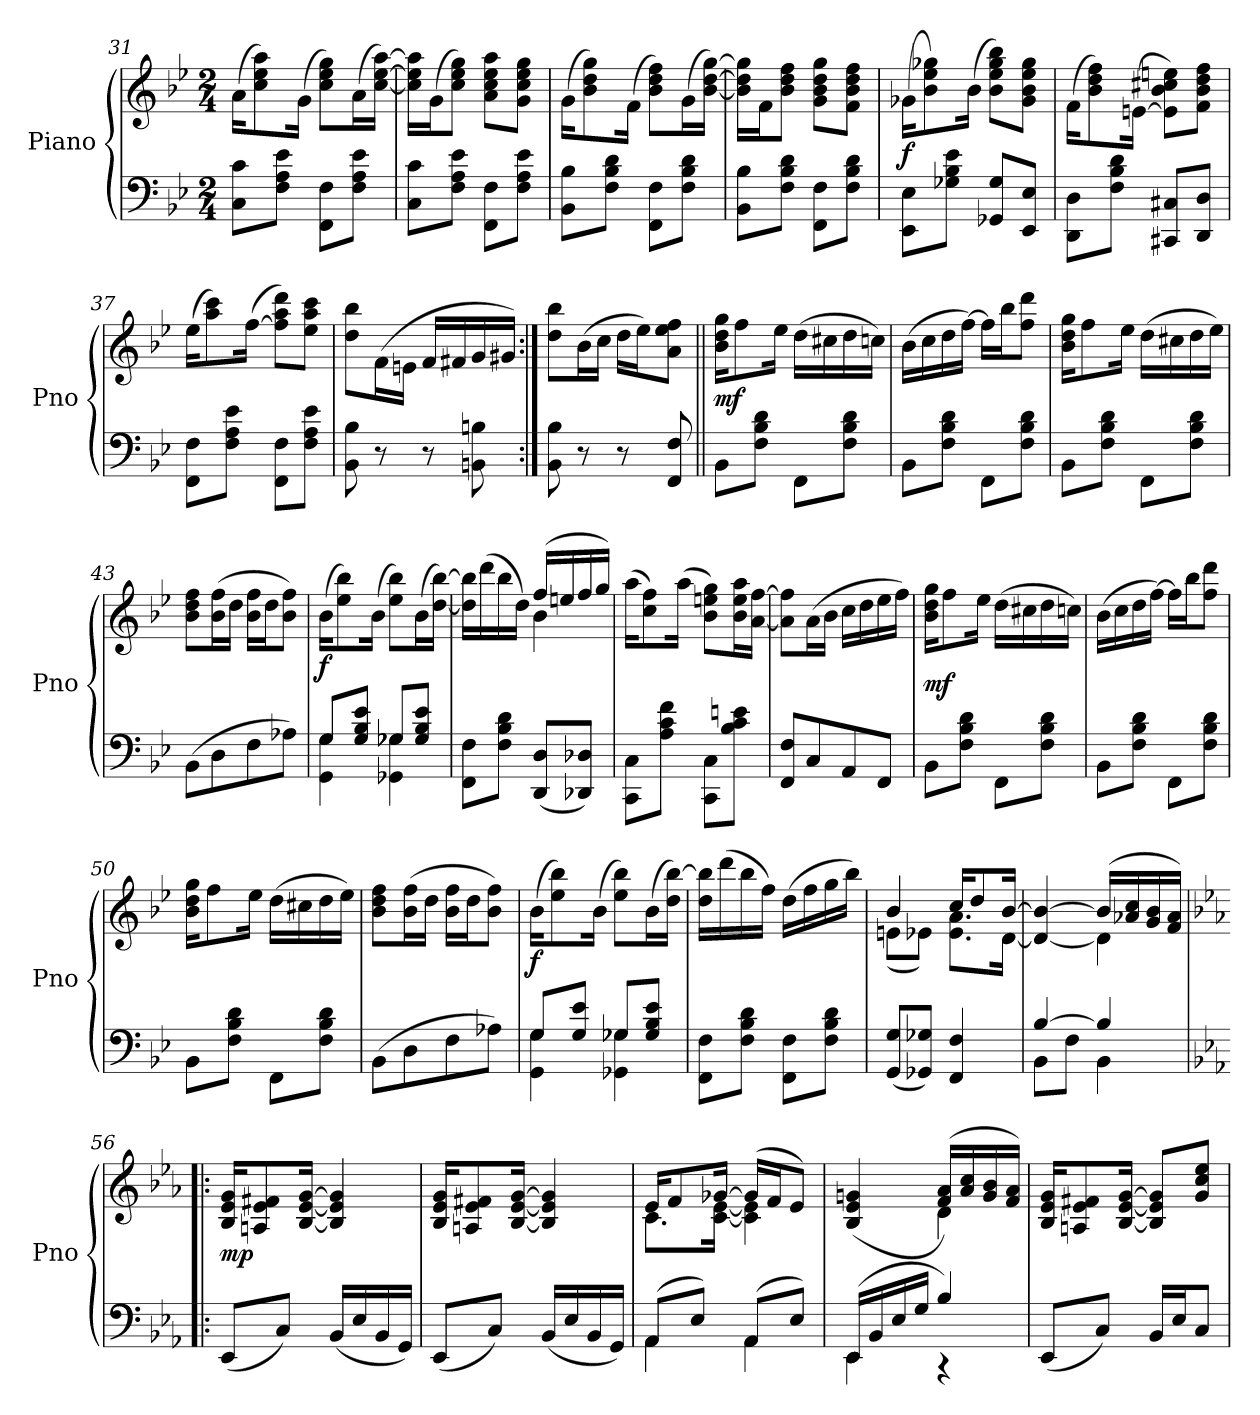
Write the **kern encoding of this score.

**kern	**kern	**dynam
*part1	*part1	*part1
*staff2	*staff1	*staff1/2
*I"Piano	*	*
*I'Pno	*	*
*clefF4	*clefG2	*
*k[b-e-]	*k[b-e-]	*
*B-:	*B-:	*
*M2/4	*M2/4	*
=31	=31	=31
8C 8cL	(16aKL	.
.	8cc 8ee- 8aa)	.
8F 8A 8e-J	.	.
.	(16gJk	.
8FF 8FL	8cc 8ee- 8ggL)	.
8F 8A 8e-J	(16aL	.
.	[16cc [16ee- [16aaJJ)	.
=32	=32	=32
8C 8cL	16cc] 16ee-] 16aa]LL	.
.	(16gJ	.
8F 8A 8e-J	8cc 8ee- 8ggJ)	.
8FF 8FL	8a 8cc 8ee- 8aaL	.
8F 8A 8e-J	8g 8cc 8ee- 8ggJ	.
=33	=33	=33
8BB- 8B-L	(16gKL	.
.	8b- 8dd 8gg)	.
8F 8B- 8dJ	.	.
.	(16fJk	.
8FF 8FL	8b- 8dd 8ffL)	.
8F 8B- 8dJ	(16gL	.
.	[16b- [16dd [16ggJJ)	.
=34	=34	=34
8BB- 8B-L	16b-] 16dd] 16gg]LL	.
.	16fJ	.
8F 8B- 8dJ	8b- 8dd 8ffJ	.
8FF 8FL	8g 8b- 8dd 8ggL	.
8F 8B- 8dJ	8f 8b- 8dd 8ffJ	.
=35	=35	=35
8EE- 8E-L	(16g-XKL	f
.	8b- 8ee- 8gg-X)	.
8G-X 8B- 8e-J	.	.
.	(16b-Jk	.
8GG-X 8G-L	8b- 8ee- 8gg- 8bb-L)	.
8EE- 8E-J	8g- 8b- 8ee- 8gg-J	.
=36	=36	=36
8DD 8DL	(16fKL	.
.	8b- 8dd 8ff)	.
8F 8B- 8dJ	.	.
.	([16enJk	.
8CC#X 8C#XL	8e] 8b- 8cc#X 8eenL)	.
8DD 8DJ	8f 8b- 8dd 8ffJ	.
=37	=37	=37
8FF 8FL	(16ee-KL	.
.	8aa 8ccc)	.
8F 8A 8e-J	.	.
.	([16ffJk	.
8FF 8FL	8ff] 8aa 8dddL)	.
8F 8A 8e-J	8ee- 8aa 8cccJ	.
=38	=38	=38
8BB- 8B-	8dd 8bb-L	.
8r	(16fL	.
.	16enJJ	.
8r	16fLL	.
.	16f#X	.
8BBn 8Bn	16g	.
.	16g#XJJ)	.
=39:|!	=39:|!	=39:|!
8BB- 8B-	8dd 8bb-L	.
8r	(16b-L	.
.	16ccJJ	.
8r	16ddLL	.
.	16ee-J)	.
8FF 8F	8a 8ee- 8ffJ	.
=40||	=40||	=40||
8BB-L	16b- 16dd 16ggKL	mf
.	8ff	.
8F 8B- 8dJ	.	.
.	16ee-Jk	.
8FFL	(16ddLL	.
.	16cc#X	.
8F 8B- 8dJ	16dd	.
.	16ccnJJ)	.
=41	=41	=41
8BB-L	(16b-LL	.
.	16cc	.
8F 8B- 8dJ	16dd	.
.	[16ffJJ)	.
8FFL	16ffLL]	.
.	16bb-J	.
8F 8B- 8dJ	8ff 8dddJ	.
=42	=42	=42
8BB-L	16b- 16dd 16ggKL	.
.	8ff	.
8F 8B- 8dJ	.	.
.	16ee-Jk	.
8FFL	(16ddLL	.
.	16cc#X	.
8F 8B- 8dJ	16dd	.
.	16ee-JJ)	.
=43	=43	=43
(8BB-L	8b- 8dd 8ffL	.
8D	(16b- 16ffL	.
.	16ddJJ	.
8F	16b- 16ffLL	.
.	16ddJ	.
8A-XJ)	8b- 8ffJ)	.
=44	=44	=44
*^	*	*
8GL	4GG 4G	(16b-KL	f
.	.	8ee- 8bb-)	.
8G 8B- 8e-J	.	.	.
.	.	(16b-Jk	.
8G-XL	4GG-X 4G-X	8ee- 8bb-L)	.
8G- 8B- 8e-J	.	(16b-L	.
.	.	[16dd [16bb-JJ)	.
*v	*v	*	*
=45	=45	=45
*	*^	*
8FF 8FL	16dd] 16bb-]LL	4ryy	.
.	(16ddd	.	.
8F 8B- 8dJ	16bb-	.	.
.	16ddJJ)	.	.
(8DD 8DL	(16ffLL	4b-	.
.	16een	.	.
8DD-X 8D-XJ)	16ff	.	.
.	16ggJJ)	.	.
*	*v	*v	*
=46	=46	=46
8CC 8CL	(16aaKL	.
.	8cc 8ff)	.
8A 8c 8fJ	.	.
.	(16aaJk	.
8CC 8CL	8b- 8een 8ggL)	.
8B- 8c 8enJ	16b- 16ee 16aaL	.
.	[16a [16ffJJ	.
=47	=47	=47
8FF 8FL	8a] 8ff]L	.
8C	(16aL	.
.	16b-JJ	.
8AA	16ccLL	.
.	16dd	.
8FFJ	16ee-	.
.	16ffJJ)	.
=48	=48	=48
8BB-L	16b- 16dd 16ggKL	mf
.	8ff	.
8F 8B- 8dJ	.	.
.	16ee-Jk	.
8FFL	(16ddLL	.
.	16cc#X	.
8F 8B- 8dJ	16dd	.
.	16ccnJJ)	.
=49	=49	=49
8BB-L	(16b-LL	.
.	16cc	.
8F 8B- 8dJ	16dd	.
.	[16ffJJ)	.
8FFL	16ffLL]	.
.	16bb-J	.
8F 8B- 8dJ	8ff 8dddJ	.
=50	=50	=50
8BB-L	16b- 16dd 16ggKL	.
.	8ff	.
8F 8B- 8dJ	.	.
.	16ee-Jk	.
8FFL	(16ddLL	.
.	16cc#X	.
8F 8B- 8dJ	16dd	.
.	16ee-JJ)	.
=51	=51	=51
(8BB-L	8b- 8dd 8ffL	.
8D	(16b- 16ffL	.
.	16ddJJ	.
8F	16b- 16ffLL	.
.	16ddJ	.
8A-XJ)	8b- 8ffJ)	.
=52	=52	=52
*^	*	*
8GL	4GG 4G	(16b-KL	f
.	.	8ee- 8bb-)	.
8G 8e-J	.	.	.
.	.	(16b-Jk	.
8G-XL	4GG-X 4G-X	8ee- 8bb-L)	.
8G- 8B- 8e-J	.	(16b-L	.
.	.	16dd [16bb-JJ)	.
*v	*v	*	*
=53	=53	=53
8FF 8FL	16dd 16bb-]LL	.
.	(16ddd	.
8F 8B- 8dJ	16bb-	.
.	16ffJJ)	.
8FF 8FL	(16ddLL	.
.	16ff	.
8F 8B- 8dJ	16gg	.
.	16bb-JJ)	.
=54	=54	=54
*	*^	*
(8GG 8GL	4b-	(8enL	.
8GG-X 8G-XJ)	.	8e-XJ)	.
4FF 4F	16ccKL	8.e- 8.aL	.
.	8dd	.	.
.	[16b-Jk	[16dJk	.
=55	=55	=55	=55
*^	*	*	*
[4B-	8BB-L	4d_ 4b-_	4ryy	.
.	8FJ	.	.	.
4B-]	4BB-	(16b-LL]	4d]	.
.	.	16a-X 16cc	.	.
.	.	16g 16b-	.	.
.	.	16f 16a-JJ)	.	.
*v	*v	*	*	*
*	*v	*v	*
=56!|:	=56!|:	=56!|:
*k[b-e-a-]	*k[b-e-a-]	*
*E-:	*E-:	*
(8EE-L	16B- 16e- 16gKL	mp
.	8An 8e- 8f#X	.
8CJ)	.	.
.	[16B- [16e- [16gJk	.
(16BB-LL	4B-] 4e-] 4g]	.
16E-	.	.
16BB-	.	.
16GGJJ)	.	.
=57	=57	=57
(8EE-L	16B- 16e- 16gKL	.
.	8An 8e- 8f#X	.
8CJ)	.	.
.	[16B- [16e- [16gJk	.
(16BB-LL	4B-] 4e-] 4g]	.
16E-	.	.
16BB-	.	.
16GGJJ)	.	.
=58	=58	=58
*^	*^	*
(8AA-L	4AA-	16e-KL	8.cL	.
.	.	8f	.	.
8E-J)	.	.	.	.
.	.	[16g-XJk	[16c [16e-Jk	.
(8AA-L	4AA-	(16g-LL]	4c] 4e-]	.
.	.	16fJ	.	.
8E-J)	.	8e-J)	.	.
=59	=59	=59	=59	=59
(16EE-LL	4EE-	(4B- 4e- 4gn	4ryy	.
16BB-	.	.	.	.
16E-	.	.	.	.
16GJJ	.	.	.	.
4B-)	4r	(16f 16a-LL)	4d	.
.	.	16a- 16cc	.	.
.	.	16g 16b-	.	.
.	.	16f 16a-JJ)	.	.
*v	*v	*	*	*
*	*v	*v	*
=60	=60	=60
(8EE-L	16B- 16e- 16gKL	.
.	8An 8e- 8f#X	.
8CJ)	.	.
.	[16B- [16e- [16gJk	.
16BB-LL	8B-] 8e-] 8g]L	.
16E-J	.	.
8CJ	8g 8cc 8ee-J	.
=	=	=
*-	*-	*-
